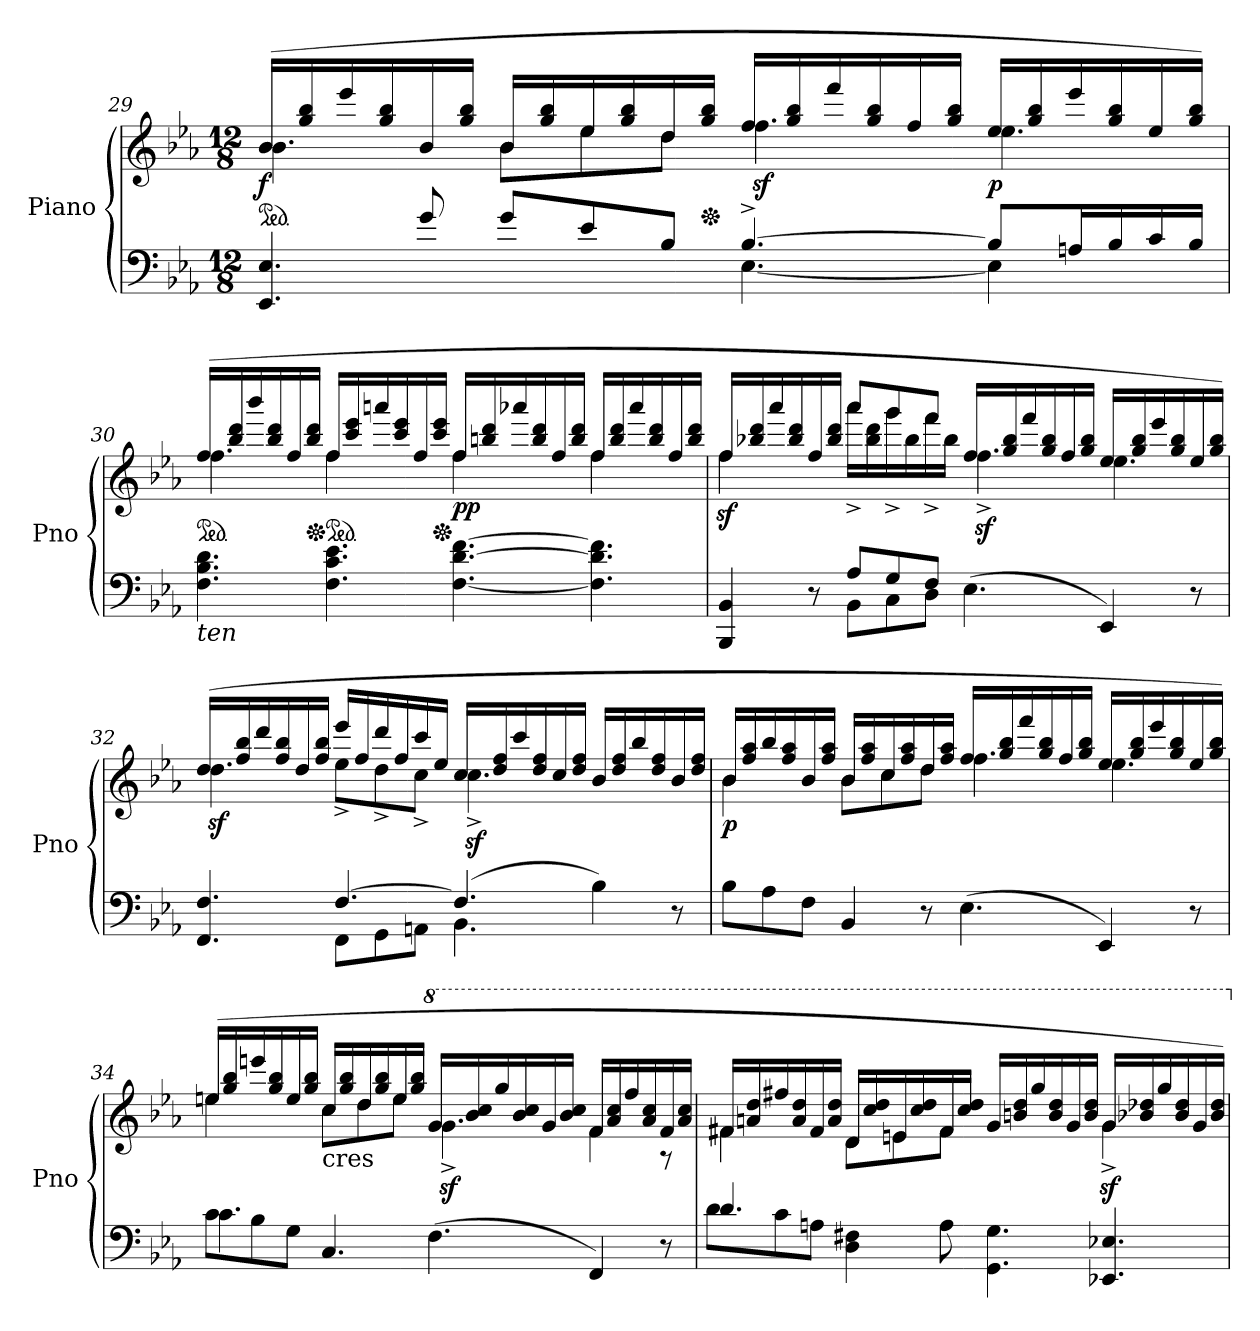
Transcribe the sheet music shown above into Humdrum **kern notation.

**kern	**kern	**dynam
*part2	*part1	*part1
*staff2	*staff1	*staff1
*I"Piano	*I"Piano	*
*I'Pno	*I'Pno	*
*clefF4	*clefG2	*
*k[b-e-a-]	*k[b-e-a-]	*
*E-:	*E-:	*
*M12/8	*M12/8	*
=29	=29	=29
*^	*^	*
*	*	*ped	*	*
4ryy	4.EE-/ 4.E-/	(16b-/LL	4.b-\	f
.	.	16gg/ 16bb-/	.	.
.	.	16eee-/	.	.
.	.	16gg/ 16bb-/	.	.
8g/	.	16b-/	.	.
.	.	16gg/ 16bb-/JJ	.	.
8g/L	4.ryy	16b-/LL	8b-\L	.
.	.	16gg/ 16bb-/	.	.
8e-/	.	16ee-/	8ee-\	.
.	.	16gg/ 16bb-/	.	.
8B-/J	.	16dd/	8dd\J	.
*	*	*Xped	*	*
.	.	16gg/ 16bb-/JJ	.	.
[4.B-^/	[4.E-\	16ff/LL	4.ffz\	.
.	.	16gg/ 16bb-/	.	.
.	.	16fff/	.	.
.	.	16gg/ 16bb-/	.	.
.	.	16ff/	.	.
.	.	16gg/ 16bb-/JJ	.	.
8B-/L]	4E-\]	16ee-/LL	4.ee-\	p
.	.	16gg/ 16bb-/	.	.
16An/L	.	16eee-/	.	.
16B-/	.	16gg/ 16bb-/	.	.
16c/	8ryy	16ee-/	.	.
16B-/JJ	.	16gg/ 16bb-/JJ)	.	.
*v	*v	*	*	*
=30	=30	=30	=30
!LO:TX:b:i:t=ten	!	!	!
*	*ped	*	*
4.F\ 4.B-\ 4.d\	(16ff/LL	4.ff\	.
.	16bb-/ 16ddd/	.	.
.	16bbb-/	.	.
.	16bb-/ 16ddd/	.	.
.	16ff/	.	.
*	*Xped	*	*
.	16bb-/ 16ddd/JJ	.	.
*	*ped	*	*
4.F\ 4.c\ 4.e-\	16ff/LL	4ff\	.
.	16ccc/ 16eee-/	.	.
.	16aaan/	.	.
.	16ccc/ 16eee-/	.	.
.	16ff/	8ryy	.
*	*Xped	*	*
.	16ccc/ 16eee-/JJ	.	.
[4.F\ [4.d\ [4.f\	16ff/LL	4ff\	pp
.	16bbn/ 16ddd/	.	.
.	16aaa-X/	.	.
.	16bb/ 16ddd/	.	.
.	16ff/	8ryy	.
.	16bb/ 16ddd/JJ	.	.
4.F]\ 4.d]\ 4.f]\	16ff/LL	4ff\	.
.	16bb/ 16ddd/	.	.
.	16aaa-/	.	.
.	16bb/ 16ddd/	.	.
.	16ff/	8ryy	.
.	16bb/ 16ddd/JJ	.	.
=31	=31	=31	=31
*^	*	*	*
4BBB-/ 4BB-/	4.ryy	16ff/LL	4ffz\	.
.	.	16bb-X/ 16ddd/	.	.
.	.	16aaa-/	.	.
.	.	16bb-/ 16ddd/	.	.
8r	.	16ff/	8ryy	.
.	.	16bb-/ 16ddd/JJ	.	.
8A-/L	8BB-\L	8aaa-/L	16aaa-^>\LL	.
.	.	.	16bb-\ 16ddd\	.
8G/	8C\	8ggg/	16ggg^>\	.
.	.	.	16bb-\	.
8F/J	8D\J	8fff/J	16fff^>\	.
.	.	.	16bb-\JJ	.
(4.E-\	4.ryy	16ff/LL	4.ffz^\	.
.	.	16gg/ 16bb-/	.	.
.	.	16fff/	.	.
.	.	16gg/ 16bb-/	.	.
.	.	16ff/	.	.
.	.	16gg/ 16bb-/JJ	.	.
4EE-/)	4.ryy	16ee-/LL	4.ee-\	.
.	.	16gg/ 16bb-/	.	.
.	.	16eee-/	.	.
.	.	16gg/ 16bb-/	.	.
8r	.	16ee-/	.	.
.	.	16gg/ 16bb-/JJ)	.	.
=32	=32	=32	=32	=32
4.FF/ 4.F/	4.ryy	(16dd/LL	4.ddz\	.
.	.	16ff/ 16bb-/	.	.
.	.	16ddd/	.	.
.	.	16ff/ 16bb-/	.	.
.	.	16dd/	.	.
.	.	16ff/ 16bb-/JJ	.	.
[4.F/	8FF\L	16eee-/LL	8ee-^\L	.
.	.	16ff/	.	.
.	8GG\	16ddd/	8dd^\	.
.	.	16ff/	.	.
.	8AAn\J	16ccc/	8cc^\J	.
.	.	16ee-/JJ	.	.
(4.F/]	4.BB-\	16cc/LL	4.ccz^\	.
.	.	16dd/ 16ff/	.	.
.	.	16ccc/	.	.
.	.	16dd/ 16ff/	.	.
.	.	16cc/	.	.
.	.	16dd/ 16ff/JJ	.	.
4B-\)	4.ryy	16b-/LL	4.ryy	.
.	.	16dd/ 16ff/	.	.
.	.	16bb-/	.	.
.	.	16dd/ 16ff/	.	.
8r	.	16b-/	.	.
.	.	16dd/ 16ff/JJ	.	.
*v	*v	*	*	*
=33	=33	=33	=33
8B-\L	16b-/LL	4b-\	p
.	16ff/ 16aa-/	.	.
8A-\	16bb-/	.	.
.	16ff/ 16aa-/	.	.
8F\J	16b-/	8ryy	.
.	16ff/ 16aa-/JJ	.	.
4BB-/	16b-/LL	8b-\L	.
.	16ff/ 16aa-/	.	.
.	16cc/	8cc\	.
.	16ff/ 16aa-/	.	.
8r	16dd/	8dd\J	.
.	16ff/ 16aa-/JJ	.	.
(4.E-\	16ff/LL	4.ff\	.
.	16gg/ 16bb-/	.	.
.	16fff/	.	.
.	16gg/ 16bb-/	.	.
.	16ff/	.	.
.	16gg/ 16bb-/JJ	.	.
4EE-/)	16ee-/LL	4.ee-\	.
.	16gg/ 16bb-/	.	.
.	16eee-/	.	.
.	16gg/ 16bb-/	.	.
8r	16ee-/	.	.
.	16gg/ 16bb-/JJ)	.	.
=34	=34	=34	=34
*^	*	*	*
8c\L	4.c\	(16een/LL	4ee\	.
.	.	16gg/ 16bb-/	.	.
8B-\	.	16eeen/	.	.
.	.	16gg/ 16bb-/	.	.
8G\J	.	16ee/	8ryy	.
.	.	16gg/ 16bb-/JJ	.	.
!	!	!LO:TX:b:t=cres	!	!
4.C/	4.ryy	16cc/LL	8cc\L	.
.	.	16gg/ 16bb-/	.	.
.	.	16dd/	8dd\	.
.	.	16gg/ 16bb-/	.	.
.	.	16ee/	8ee\J	.
.	.	16gg/ 16bb-/JJ	.	.
*	*	*8va	*	*
(4.F\	4.ryy	16gg/LL	4.ggz^\	.
.	.	16bb-/ 16ccc/	.	.
.	.	16ggg/	.	.
.	.	16bb-/ 16ccc/	.	.
.	.	16gg/	.	.
.	.	16bb-/ 16ccc/JJ	.	.
4FF/)	4.ryy	16ff/LL	4ff\	.
.	.	16aa-/ 16ccc/	.	.
.	.	16fff/	.	.
.	.	16aa-/ 16ccc/	.	.
8r	.	16ff/	8r	.
.	.	16aa-/ 16ccc/JJ	.	.
=35	=35	=35	=35	=35
4.d/	8d\L	16ff#X/LL	4ff#X\	.
.	.	16aan/ 16ddd/	.	.
.	8c\	16fff#X/	.	.
.	.	16aa/ 16ddd/	.	.
.	8An\J	16ff#/	8ryy	.
.	.	16aa/ 16ddd/JJ	.	.
4.ryy	4D\ 4F#X\	16dd/LL	8dd\L	.
.	.	16ccc/ 16ddd/	.	.
.	.	16een/	8ee\	.
.	.	16ccc/ 16ddd/	.	.
.	8A\	16ff#/	8ff#\J	.
.	.	16ccc/ 16ddd/JJ	.	.
4.ryy	4.GG\ 4.G\	16gg/LL	4.ryy	.
.	.	16bbn/ 16ddd/	.	.
.	.	16ggg/	.	.
.	.	16bb/ 16ddd/	.	.
.	.	16gg/	.	.
.	.	16bb/ 16ddd/JJ	.	.
4.ryy	4.EE-X/ 4.E-X/	16gg/LL	4ggz^\	.
.	.	16bb-X/ 16ddd-X/	.	.
.	.	16ggg/	.	.
.	.	16bb-/ 16ddd-/	.	.
.	.	16gg/	8ryy	.
.	.	16bb-/ 16ddd-/JJ)	.	.
*v	*v	*	*	*
*	*v	*v	*
*	*X8va	*
=	=	=
*-	*-	*-
